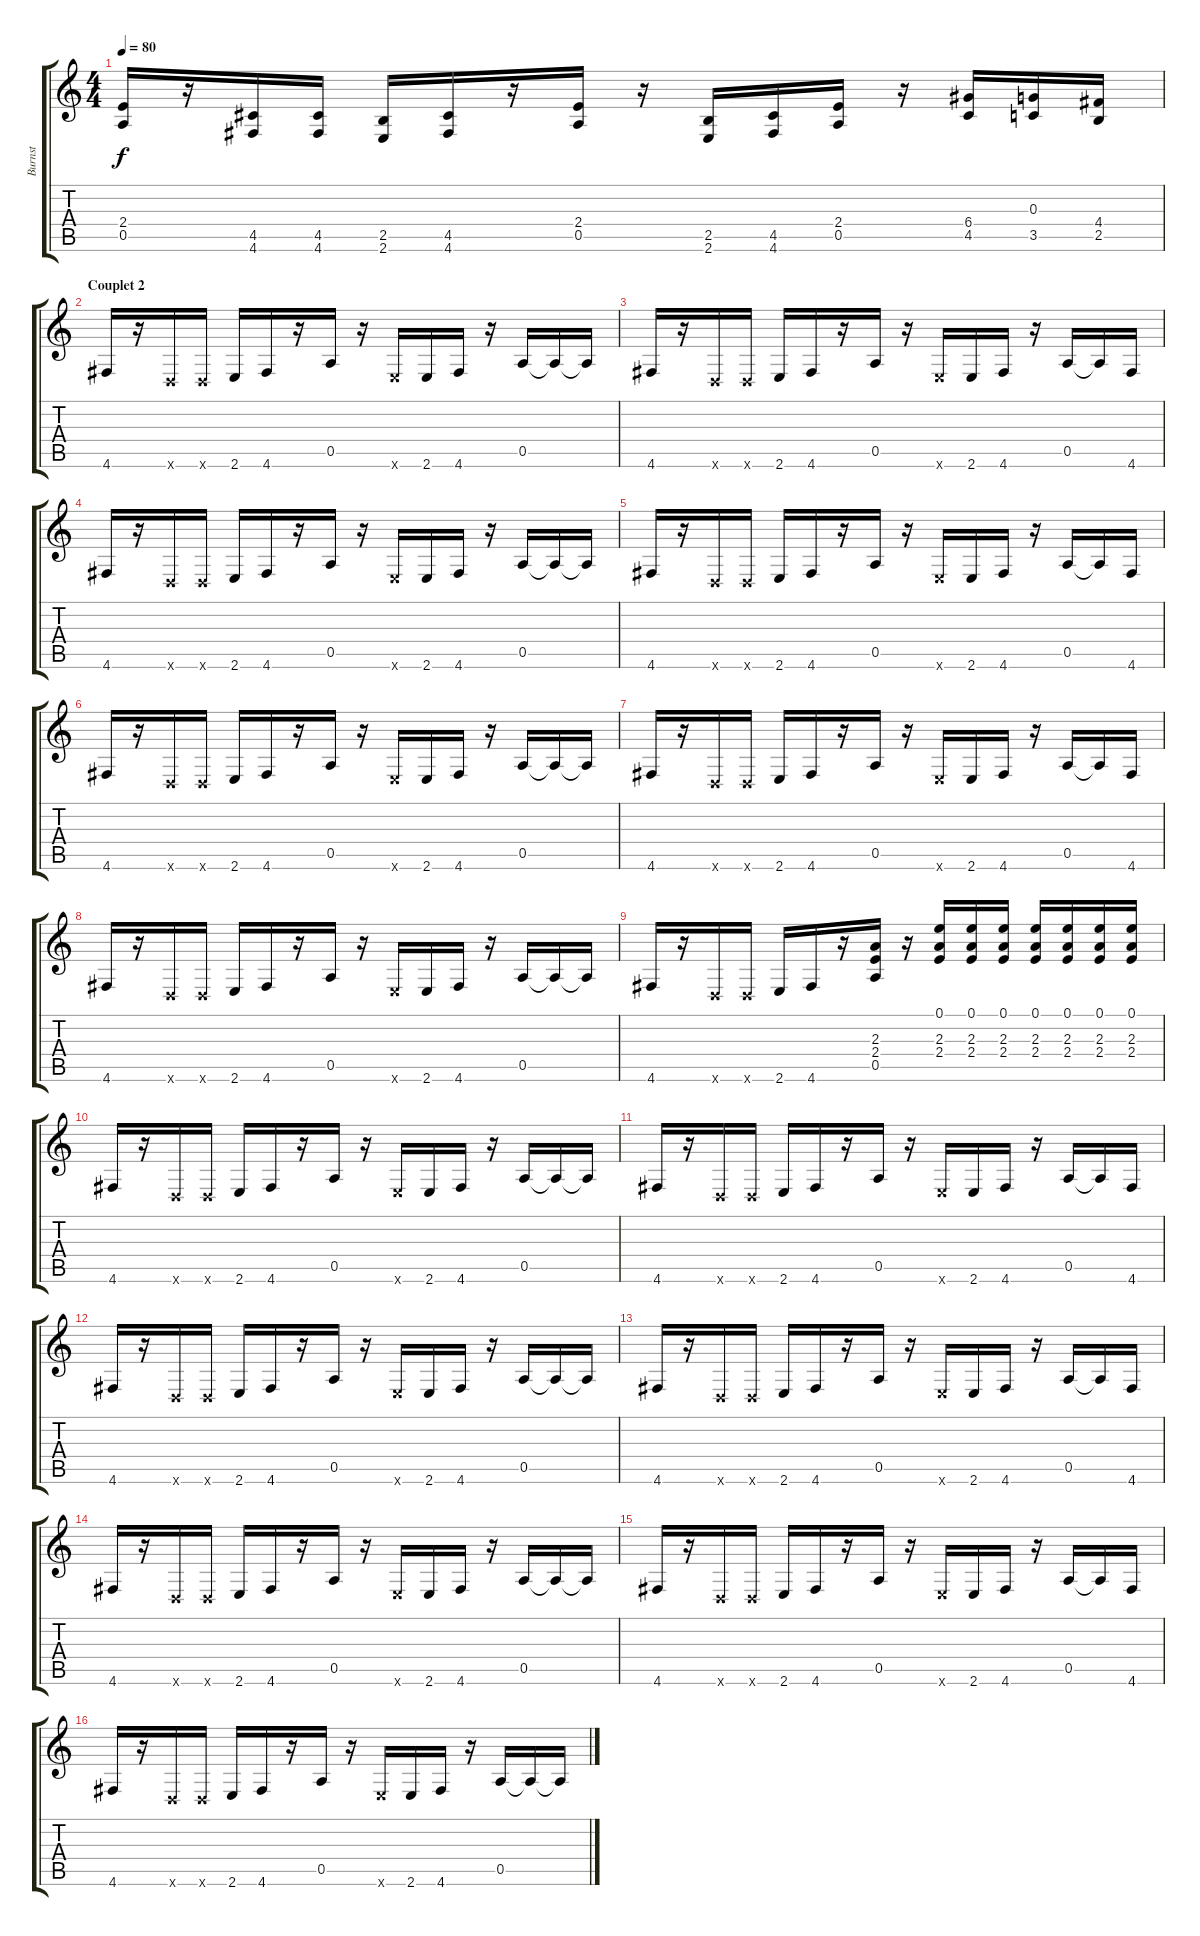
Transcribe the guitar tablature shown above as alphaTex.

\track ("Burnst" "Burnst") {instrument overdrivenguitar}
\staff {score tabs}
\tuning (E4 B3 G3 D3 A2 D2) {hide}
\ts (4 4)
\tempo 80
\clef g2
\ks c
(2.4 0.5).16{dy f} r.16 (4.5 4.6).16 (4.5 4.6).16 (2.5 2.6).16 (4.5 4.6).16 r.16 (2.4 0.5).16 r.16 (2.5 2.6).16 (4.5 4.6).16 (2.4 0.5).16 r.16 (6.4 4.5).16 (0.3 3.5).16 (4.4 2.5).16 |
\section ("" "Couplet 2")
4.6.16 r.16 0.6{x}.16 0.6{x}.16 2.6.16 4.6.16 r.16 0.5.16 r.16 2.6{x}.16 2.6.16 4.6.16 r.16 0.5.16 0.5{t}.16 0.5{t}.16 |
4.6.16 r.16 0.6{x}.16 0.6{x}.16 2.6.16 4.6.16 r.16 0.5.16 r.16 2.6{x}.16 2.6.16 4.6.16 r.16 0.5.16 0.5{t}.16 4.6.16 |
4.6.16 r.16 0.6{x}.16 0.6{x}.16 2.6.16 4.6.16 r.16 0.5.16 r.16 2.6{x}.16 2.6.16 4.6.16 r.16 0.5.16 0.5{t}.16 0.5{t}.16 |
4.6.16 r.16 0.6{x}.16 0.6{x}.16 2.6.16 4.6.16 r.16 0.5.16 r.16 2.6{x}.16 2.6.16 4.6.16 r.16 0.5.16 0.5{t}.16 4.6.16 |
4.6.16 r.16 0.6{x}.16 0.6{x}.16 2.6.16 4.6.16 r.16 0.5.16 r.16 2.6{x}.16 2.6.16 4.6.16 r.16 0.5.16 0.5{t}.16 0.5{t}.16 |
4.6.16 r.16 0.6{x}.16 0.6{x}.16 2.6.16 4.6.16 r.16 0.5.16 r.16 2.6{x}.16 2.6.16 4.6.16 r.16 0.5.16 0.5{t}.16 4.6.16 |
4.6.16 r.16 0.6{x}.16 0.6{x}.16 2.6.16 4.6.16 r.16 0.5.16 r.16 2.6{x}.16 2.6.16 4.6.16 r.16 0.5.16 0.5{t}.16 0.5{t}.16 |
4.6.16 r.16 0.6{x}.16 0.6{x}.16 2.6.16 4.6.16 r.16 (2.3 2.4 0.5).16 r.16 (0.1 2.3 2.4).16 (0.1 2.3 2.4).16 (0.1 2.3 2.4).16 (0.1 2.3 2.4).16 (0.1 2.3 2.4).16 (0.1 2.3 2.4).16 (0.1 2.3 2.4).16 |
4.6.16 r.16 0.6{x}.16 0.6{x}.16 2.6.16 4.6.16 r.16 0.5.16 r.16 2.6{x}.16 2.6.16 4.6.16 r.16 0.5.16 0.5{t}.16 0.5{t}.16 |
4.6.16 r.16 0.6{x}.16 0.6{x}.16 2.6.16 4.6.16 r.16 0.5.16 r.16 2.6{x}.16 2.6.16 4.6.16 r.16 0.5.16 0.5{t}.16 4.6.16 |
4.6.16 r.16 0.6{x}.16 0.6{x}.16 2.6.16 4.6.16 r.16 0.5.16 r.16 2.6{x}.16 2.6.16 4.6.16 r.16 0.5.16 0.5{t}.16 0.5{t}.16 |
4.6.16 r.16 0.6{x}.16 0.6{x}.16 2.6.16 4.6.16 r.16 0.5.16 r.16 2.6{x}.16 2.6.16 4.6.16 r.16 0.5.16 0.5{t}.16 4.6.16 |
4.6.16 r.16 0.6{x}.16 0.6{x}.16 2.6.16 4.6.16 r.16 0.5.16 r.16 2.6{x}.16 2.6.16 4.6.16 r.16 0.5.16 0.5{t}.16 0.5{t}.16 |
4.6.16 r.16 0.6{x}.16 0.6{x}.16 2.6.16 4.6.16 r.16 0.5.16 r.16 2.6{x}.16 2.6.16 4.6.16 r.16 0.5.16 0.5{t}.16 4.6.16 |
4.6.16 r.16 0.6{x}.16 0.6{x}.16 2.6.16 4.6.16 r.16 0.5.16 r.16 2.6{x}.16 2.6.16 4.6.16 r.16 0.5.16 0.5{t}.16 0.5{t}.16
